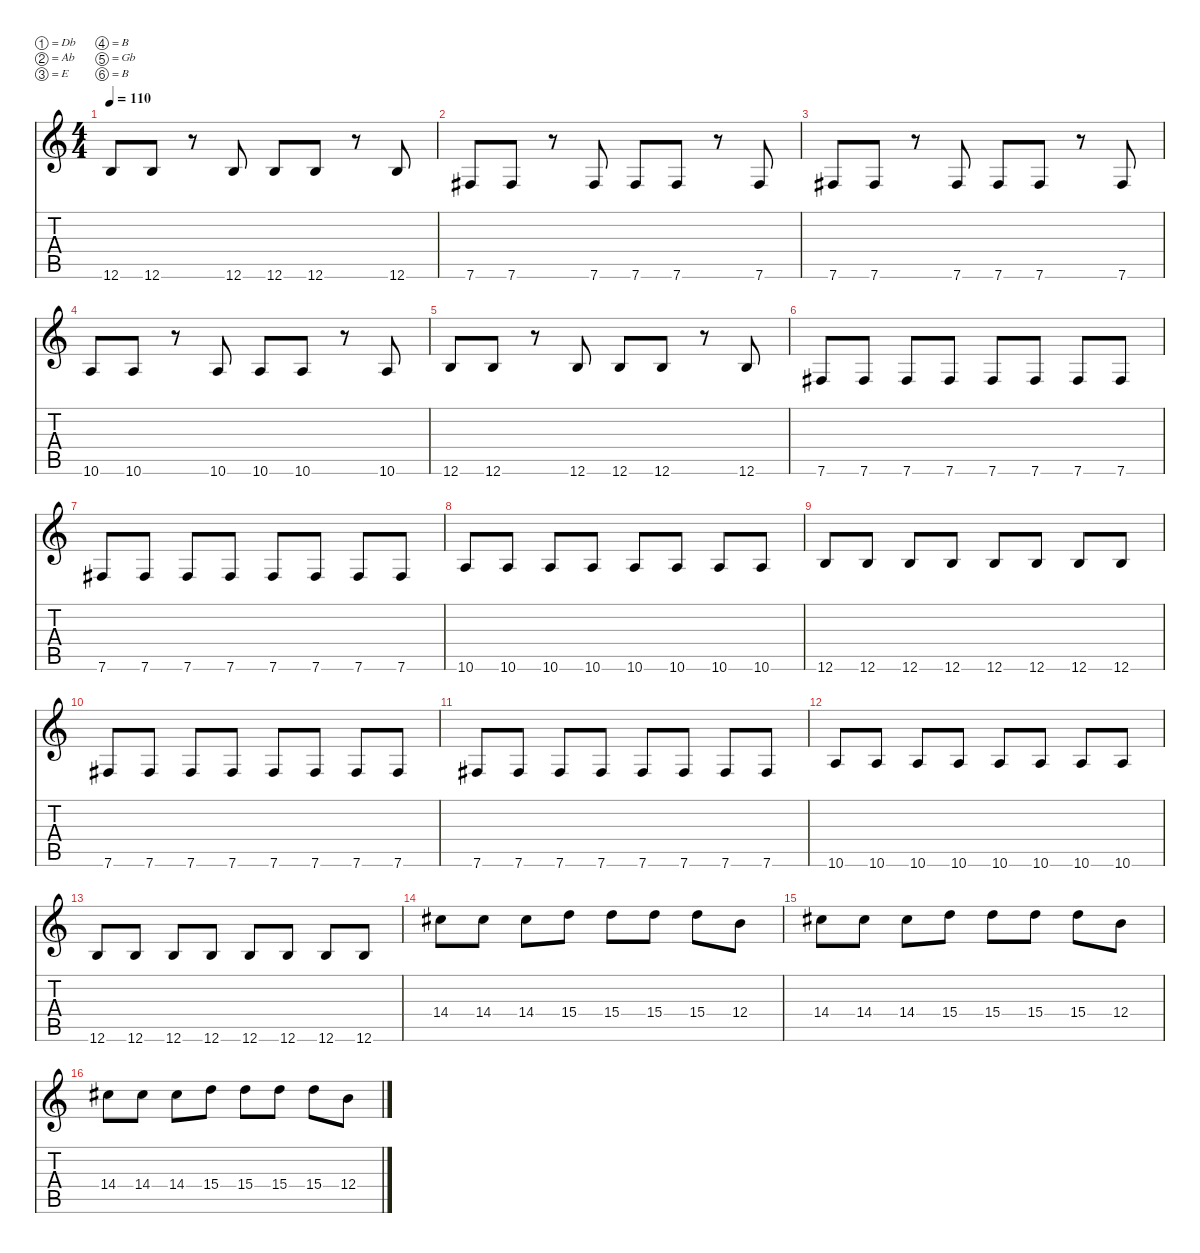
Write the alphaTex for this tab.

\defaultSystemsLayout 4
\hideDynamics
\bracketExtendMode nobrackets
\singleTrackTrackNamePolicy hidden
\multiTrackTrackNamePolicy hidden
\firstSystemTrackNameMode fullname
\firstSystemTrackNameOrientation horizontal
\otherSystemsTrackNameOrientation horizontal
\track ("Guitar II [Mike Gallagher]" "dist.guit.") {instrument distortionguitar}
\staff {score tabs}
\tuning (Db4 Ab3 E3 B2 Gb2 B1)
\ts (4 4)
\tempo 110
\clef g2
\ks c
12.6.8{dy f beam Up} 12.6.8{beam Up} r.8{beam Up} 12.6.8{beam Up} 12.6.8{beam Up} 12.6.8{beam Up} r.8{beam Up} 12.6.8{beam Up} |
7.6{acc #}.8{beam Up} 7.6{acc #}.8{beam Up} r.8{beam Up} 7.6{acc #}.8{beam Up} 7.6{acc #}.8{beam Up} 7.6{acc #}.8{beam Up} r.8{beam Up} 7.6{acc #}.8{beam Up} |
7.6{acc #}.8{beam Up} 7.6{acc #}.8{beam Up} r.8{beam Up} 7.6{acc #}.8{beam Up} 7.6{acc #}.8{beam Up} 7.6{acc #}.8{beam Up} r.8{beam Up} 7.6{acc #}.8{beam Up} |
10.6.8{beam Up} 10.6.8{beam Up} r.8{beam Up} 10.6.8{beam Up} 10.6.8{beam Up} 10.6.8{beam Up} r.8{beam Up} 10.6.8{beam Up} |
12.6.8{beam Up} 12.6.8{beam Up} r.8{beam Up} 12.6.8{beam Up} 12.6.8{beam Up} 12.6.8{beam Up} r.8{beam Up} 12.6.8{beam Up} |
7.6{acc #}.8{beam Up} 7.6{acc #}.8{beam Up} 7.6{acc #}.8{beam Up} 7.6{acc #}.8{beam Up} 7.6{acc #}.8{beam Up} 7.6{acc #}.8{beam Up} 7.6{acc #}.8{beam Up} 7.6{acc #}.8{beam Up} |
7.6{acc #}.8{beam Up} 7.6{acc #}.8{beam Up} 7.6{acc #}.8{beam Up} 7.6{acc #}.8{beam Up} 7.6{acc #}.8{beam Up} 7.6{acc #}.8{beam Up} 7.6{acc #}.8{beam Up} 7.6{acc #}.8{beam Up} |
10.6.8{beam Up} 10.6.8{beam Up} 10.6.8{beam Up} 10.6.8{beam Up} 10.6.8{beam Up} 10.6.8{beam Up} 10.6.8{beam Up} 10.6.8{beam Up} |
12.6.8{beam Up} 12.6.8{beam Up} 12.6.8{beam Up} 12.6.8{beam Up} 12.6.8{beam Up} 12.6.8{beam Up} 12.6.8{beam Up} 12.6.8{beam Up} |
7.6{acc #}.8{beam Up} 7.6{acc #}.8{beam Up} 7.6{acc #}.8{beam Up} 7.6{acc #}.8{beam Up} 7.6{acc #}.8{beam Up} 7.6{acc #}.8{beam Up} 7.6{acc #}.8{beam Up} 7.6{acc #}.8{beam Up} |
7.6{acc #}.8{beam Up} 7.6{acc #}.8{beam Up} 7.6{acc #}.8{beam Up} 7.6{acc #}.8{beam Up} 7.6{acc #}.8{beam Up} 7.6{acc #}.8{beam Up} 7.6{acc #}.8{beam Up} 7.6{acc #}.8{beam Up} |
10.6.8{beam Up} 10.6.8{beam Up} 10.6.8{beam Up} 10.6.8{beam Up} 10.6.8{beam Up} 10.6.8{beam Up} 10.6.8{beam Up} 10.6.8{beam Up} |
12.6.8{beam Up} 12.6.8{beam Up} 12.6.8{beam Up} 12.6.8{beam Up} 12.6.8{beam Up} 12.6.8{beam Up} 12.6.8{beam Up} 12.6.8{beam Up} |
14.4{acc #}.8{beam Down} 14.4{acc #}.8{beam Down} 14.4{acc #}.8{beam Down} 15.4.8{beam Down} 15.4.8{beam Down} 15.4.8{beam Down} 15.4.8{beam Down} 12.4.8{beam Down} |
14.4{acc #}.8{beam Down} 14.4{acc #}.8{beam Down} 14.4{acc #}.8{beam Down} 15.4.8{beam Down} 15.4.8{beam Down} 15.4.8{beam Down} 15.4.8{beam Down} 12.4.8{beam Down} |
14.4{acc #}.8{beam Down} 14.4{acc #}.8{beam Down} 14.4{acc #}.8{beam Down} 15.4.8{beam Down} 15.4.8{beam Down} 15.4.8{beam Down} 15.4.8{beam Down} 12.4.8{beam Down}
